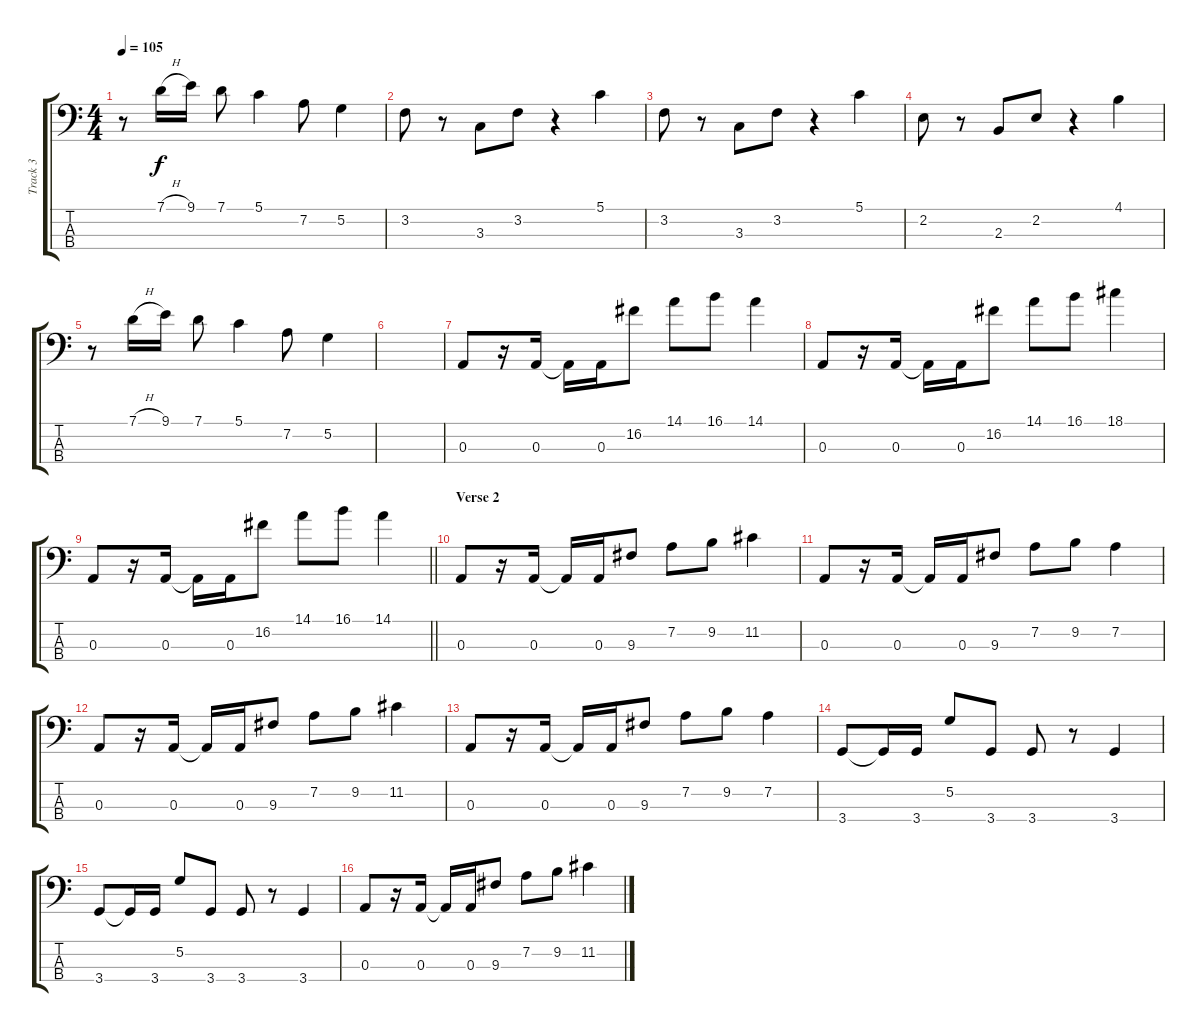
\track ("Track 3" "Track 3") {instrument electricbassfinger}
\staff {score tabs}
\tuning (G2 D2 A1 E1) {hide}
\ts (4 4)
\tempo 105
\clef f4
\ks c
r.8{dy f} 7.1{h}.16 9.1.16 7.1.8 5.1.4 7.2.8 5.2.4 |
3.2.8 r.8 3.3.8 3.2.8 r.4 5.1.4 |
3.2.8 r.8 3.3.8 3.2.8 r.4 5.1.4 |
2.2.8 r.8 2.3.8 2.2.8 r.4 4.1.4 |
r.8 7.1{h}.16 9.1.16 7.1.8 5.1.4 7.2.8 5.2.4 |
|
0.3.8 r.16 0.3.16 0.3{t}.16 0.3.16 16.2.8 14.1.8 16.1.8 14.1.4 |
0.3.8 r.16 0.3.16 0.3{t}.16 0.3.16 16.2.8 14.1.8 16.1.8 18.1.4 |
\barLineRight lightlight
0.3.8 r.16 0.3.16 0.3{t}.16 0.3.16 16.2.8 14.1.8 16.1.8 14.1.4 |
\section ("" "Verse 2")
0.3.8 r.16 0.3.16 0.3{t}.16 0.3.16 9.3.8 7.2.8 9.2.8 11.2.4 |
0.3.8 r.16 0.3.16 0.3{t}.16 0.3.16 9.3.8 7.2.8 9.2.8 7.2.4 |
0.3.8 r.16 0.3.16 0.3{t}.16 0.3.16 9.3.8 7.2.8 9.2.8 11.2.4 |
0.3.8 r.16 0.3.16 0.3{t}.16 0.3.16 9.3.8 7.2.8 9.2.8 7.2.4 |
3.4.8 3.4{t}.16 3.4.16 5.2.8 3.4.8 3.4.8 r.8 3.4.4 |
3.4.8 3.4{t}.16 3.4.16 5.2.8 3.4.8 3.4.8 r.8 3.4.4 |
0.3.8 r.16 0.3.16 0.3{t}.16 0.3.16 9.3.8 7.2.8 9.2.8 11.2.4
